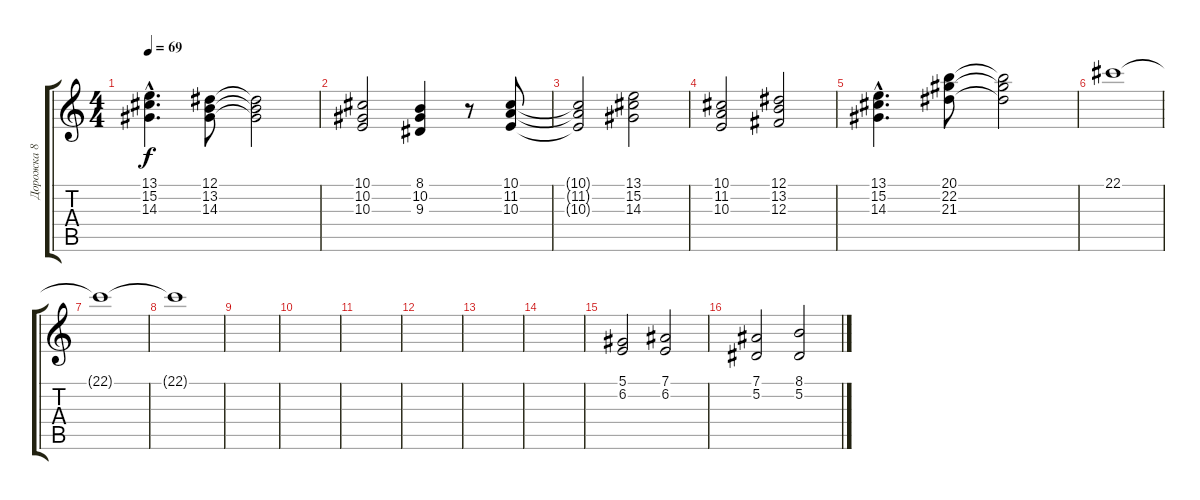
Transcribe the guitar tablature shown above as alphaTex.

\track ("Дорожка 8" "Дорожка 8") {instrument stringensemble1}
\staff {score tabs}
\tuning (Eb4 Bb3 Gb3 Db3 Ab2 Eb2) {hide}
\ts (4 4)
\tempo 69
\clef g2
\ks c
(13.1{hac} 15.2{hac} 14.3{hac}).4{d dy f} (12.1 13.2 14.3).8 (12.1{t} 13.2{t} 14.3{t}).2 |
(10.1 10.2 10.3).2 (8.1 10.2 9.3).4 r.8 (10.1 11.2 10.3).8 |
(10.1{t} 11.2{t} 10.3{t}).2 (13.1 15.2 14.3).2 |
(10.1 11.2 10.3).2 (12.1 13.2 12.3).2 |
(13.1{hac} 15.2{hac} 14.3{hac}).4{d} (20.1 22.2 21.3).8 (20.1{t} 22.2{t} 21.3{t}).2 |
22.1.1 |
22.1{t}.1 |
22.1{t}.1 |
|
|
|
|
|
|
(5.1 6.2).2 (7.1 6.2).2 |
(7.1 5.2).2 (8.1 5.2).2
